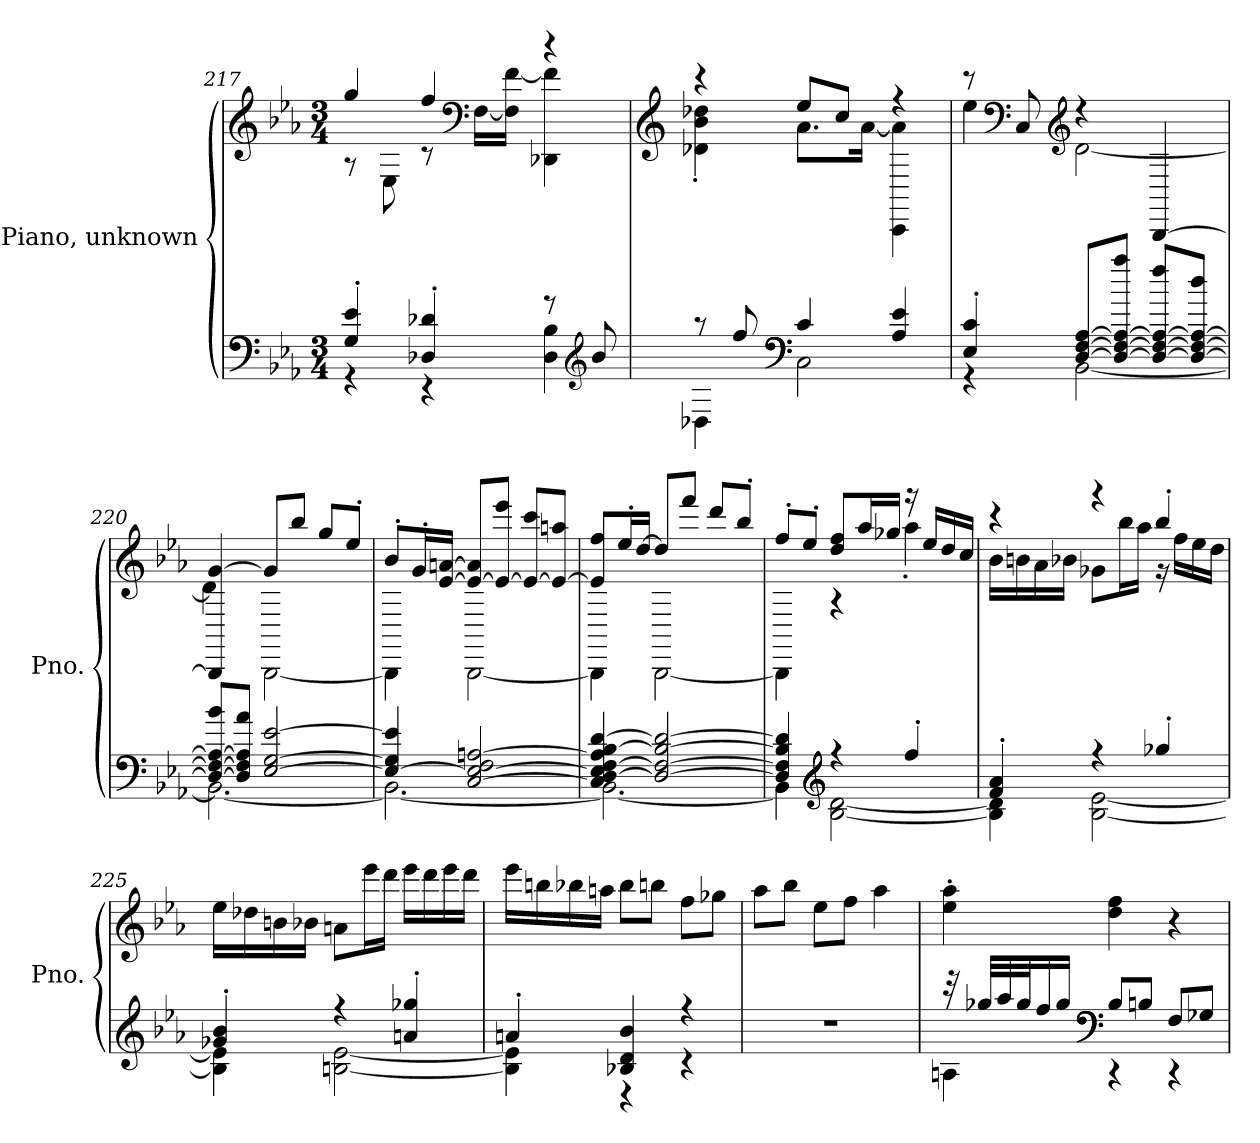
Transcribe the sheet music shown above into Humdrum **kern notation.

**kern	**kern
*part1	*part1
*staff2	*staff1
*I"Piano, unknown	*
*I'Pno.	*
!!LO:PB:g=z
*clefF4	*clefG2
*k[b-e-a-]	*k[b-e-a-]
*M3/4	*M3/4
=217	=217
*^	*^
4G/' 4e-/'	4r	4gg/	8r
.	.	.	8E-\
4D-X/' 4d-X/'	4r	4ff/	8r
*	*	*clefF4	*
.	.	.	[16F\LL
.	.	.	16F\] [16f\JJ
8r	4D-\ 4B-\	4r	4DD-X\ 4f\]
*clefG2	*	*	*
8b-/	.	.	.
=218	=218	=218	=218
*	*	*clefG2	*
8r	4D-X\	4r	4d-X\' 4b-\' 4dd-X\'
8ff/	.	.	.
*clefF4	*	*	*
4c/	2C\	8ee-/L	8.a-\L
.	.	8cc/J	.
.	.	.	[16a-\Jk
4A-/ 4e-/	.	4r	4CC\ 4a-\]
=219	=219	=219	=219
4E-/' 4c/'	4r	8r	4ee-\
*	*	*clefF4	*
.	.	8C/	.
*	*	*clefG2	*
[8D/ [8F/ [8A-/L	[2BB-\	4r	[2d\
8D/_ 8F/_ 8A-/_ 8aa-/J	.	.	.
8D/_ 8F/_ 8A-/_ 8ff/L	.	[4BBB-/	.
8D/_ 8F/_ 8A-/_ 8dd/J	.	.	.
!!LO:LB:g=z	!!
=220	=220	=220	=220
8D/_ 8F/_ 8A-/_ 8b-/L	2.BB-\_	4BBB-/] [4g/	4d\]
8D/] 8F/] 8A-/] 8a-/J	.	.	.
[2E-/ [2G/ [2e-/	.	8g/L]	[2BBB-\
.	.	8bb-/J	.
.	.	8gg/L	.
.	.	8ee-'/J	.
=221	=221	=221	=221
4E-/_ 4G/] 4e-/]	2.BB-\_	8b-'/L	4BBB-\]
.	.	16g'/L	.
.	.	[16e-/ [16an/JJ	.
[2C/ 2E-/_ 2F/ [2An/	.	8e-/_ 8a/]L	[2BBB-\
.	.	8e-/_ 8eee-/J	.
.	.	8e-/_ 8ccc/L	.
.	.	8e-/_ 8aan/J	.
=222	=222	=222	=222
4C/] [4D/ 4E-/] [4F/ 4A/] [4B-/ [4d/	2.BB-\_	8e-/] 8ff/L	4BBB-\]
.	.	16ee-'/L	.
.	.	[16dd/JJ	.
2D/_ 2F/_ 2B-/_ 2d/_	.	8dd/L]	[2BBB-\
.	.	8fff/J	.
.	.	8ddd/L	.
.	.	8bb-'/J	.
=223	=223	=223	=223
4D/] 4F/] 4B-/] 4d/]	4BB-\]	8ff'/L	4BBB-\]
.	.	8ee-'/J	.
*clefG2	*	*	*
4r	[2B-\ [2d\	8dd/ 8ff/L	4r
.	.	16aa-/L	.
.	.	16gg-X/JJ	.
4ff'/	.	16r	4aa-'\
.	.	16ee-/LL	.
.	.	16dd/	.
.	.	16cc/JJ	.
!!LO:LB:g=z	!!
=224	=224	=224	=224
4f/' 4a-/'	4B-\] 4d\]	4r	16b-\LL
.	.	.	16bn\
.	.	.	16a-\
.	.	.	16b-X\JJ
4r	[2B-\ [2e-\	4r	8g-X\L
.	.	.	16bb-\L
.	.	.	16aa-\JJ
4gg-X'/	.	4bb-'/	16r
.	.	.	16ff\LL
.	.	.	16ee-\
.	.	.	16dd\JJ
*	*	*v	*v
=225	=225	=225
4g-X/' 4b-/'	4B-\] 4e-\]	16ee-\LL
.	.	16dd-X\
.	.	16bn\
.	.	16b-X\JJ
4r	[2Bn\ [2e-\	8an\L
.	.	16eee-\L
.	.	16ddd\JJ
4an/' 4gg-X/'	.	16eee-\LL
.	.	16ddd\
.	.	16eee-\
.	.	16ddd\JJ
=226	=226	=226
4an'/	4B\] 4e-\]	16eee-\LL
.	.	16bbn\
.	.	16bb-X\
.	.	16aan\JJ
4B-X/ 4d/ 4b-/	4r	8bb-\L
.	.	8bbn\J
4r	4r	8ff\L
.	.	8gg-X\J
*v	*v	*
!!LO:LB:g=z
=227	=227
2.r	8aa-\L
.	8bb-\J
.	8ee-\L
.	8ff\J
.	4aa-\
=228	=228
*^	*
32r	4An\	4ee-\' 4aa-\'
32gg-X/LLL	.	.
32aa-/	.	.
32gg-/J	.	.
16ff/	.	.
16gg-/JJ	.	.
*clefF4	*	*
8B-/L	4r	4dd\ 4ff\
8Bn/J	.	.
8F/L	4r	4r
8G-X/J	.	.
*v	*v	*
=	=
*-	*-
